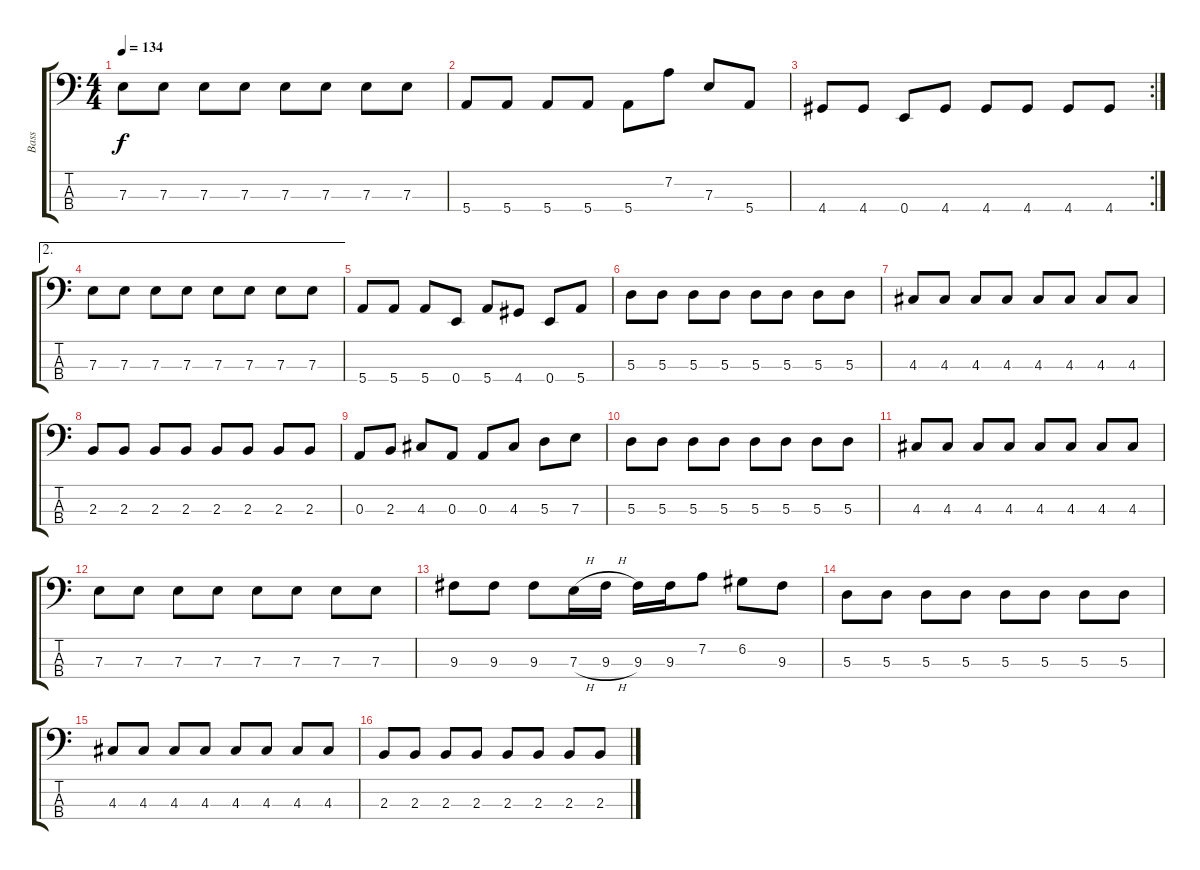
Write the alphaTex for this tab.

\track ("Bass" "Bass") {instrument electricbasspick}
\staff {score tabs}
\tuning (G2 D2 A1 E1) {hide}
\ts (4 4)
\tempo 134
\clef f4
\ks c
7.3.8{dy f} 7.3.8 7.3.8 7.3.8 7.3.8 7.3.8 7.3.8 7.3.8 |
5.4.8 5.4.8 5.4.8 5.4.8 5.4.8 7.2.8 7.3.8 5.4.8 |
\rc 2
4.4.8 4.4.8 0.4.8 4.4.8 4.4.8 4.4.8 4.4.8 4.4.8 |
\ae 2
7.3.8 7.3.8 7.3.8 7.3.8 7.3.8 7.3.8 7.3.8 7.3.8 |
5.4.8 5.4.8 5.4.8 0.4.8 5.4.8 4.4.8 0.4.8 5.4.8 |
5.3.8 5.3.8 5.3.8 5.3.8 5.3.8 5.3.8 5.3.8 5.3.8 |
4.3.8 4.3.8 4.3.8 4.3.8 4.3.8 4.3.8 4.3.8 4.3.8 |
2.3.8 2.3.8 2.3.8 2.3.8 2.3.8 2.3.8 2.3.8 2.3.8 |
0.3.8 2.3.8 4.3.8 0.3.8 0.3.8 4.3.8 5.3.8 7.3.8 |
5.3.8 5.3.8 5.3.8 5.3.8 5.3.8 5.3.8 5.3.8 5.3.8 |
4.3.8 4.3.8 4.3.8 4.3.8 4.3.8 4.3.8 4.3.8 4.3.8 |
7.3.8 7.3.8 7.3.8 7.3.8 7.3.8 7.3.8 7.3.8 7.3.8 |
9.3.8 9.3.8 9.3.8 7.3{h}.16 9.3{h}.16 9.3.16 9.3.16 7.2.8 6.2.8 9.3.8 |
5.3.8 5.3.8 5.3.8 5.3.8 5.3.8 5.3.8 5.3.8 5.3.8 |
4.3.8 4.3.8 4.3.8 4.3.8 4.3.8 4.3.8 4.3.8 4.3.8 |
2.3.8 2.3.8 2.3.8 2.3.8 2.3.8 2.3.8 2.3.8 2.3.8
